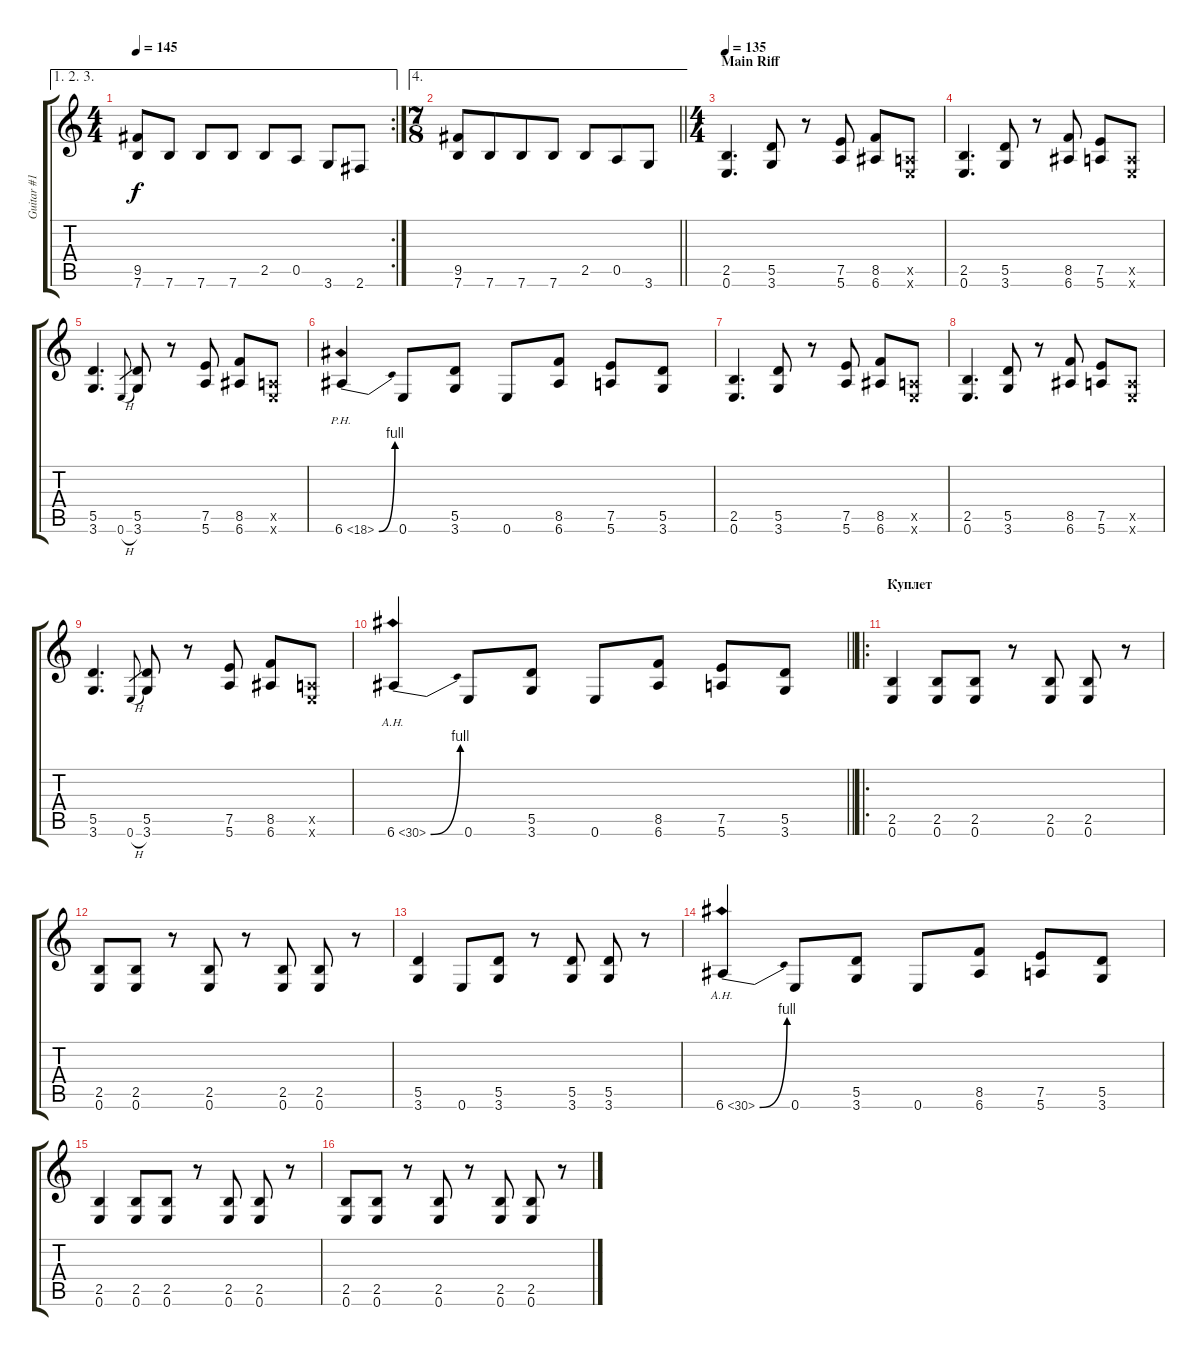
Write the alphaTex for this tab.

\track ("Guitar #1" "Guitar #1") {instrument distortionguitar}
\staff {score tabs}
\tuning (E4 B3 G3 D3 A2 E2) {hide}
\ae (1 2 3)
\rc 2
\ts (4 4)
\tempo 145
\clef g2
\ks c
(9.5 7.6).8{dy f} 7.6.8 7.6.8 7.6.8 2.5.8 0.5.8 3.6.8 2.6.8 |
\ae 4
\ts (7 8)
\barLineRight lightlight
(9.5 7.6).8 7.6.8 7.6.8 7.6.8 2.5.8 0.5.8 3.6.8 |
\ts (4 4)
\section ("" "Main Riff")
\tempo 135
(2.5 0.6).4{d} (5.5 3.6).8 r.8 (7.5 5.6).8 (8.5 6.6).8 (0.5{x} 0.6{x}).8 |
(2.5 0.6).4{d} (5.5 3.6).8 r.8 (8.5 6.6).8 (7.5 5.6).8 (0.5{x} 0.6{x}).8 |
(5.5 3.6).4{d} 0.6{h}.8{gr} (5.5 3.6).8 r.8 (7.5 5.6).8 (8.5 6.6).8 (0.5{x} 0.6{x}).8 |
6.6{be (bend 0 0 60 4) ph 12}.4 0.6.8 (5.5 3.6).8 0.6.8 (8.5 6.6).8 (7.5 5.6).8 (5.5 3.6).8 |
(2.5 0.6).4{d} (5.5 3.6).8 r.8 (7.5 5.6).8 (8.5 6.6).8 (0.5{x} 0.6{x}).8 |
(2.5 0.6).4{d} (5.5 3.6).8 r.8 (8.5 6.6).8 (7.5 5.6).8 (0.5{x} 0.6{x}).8 |
(5.5 3.6).4{d} 0.6{h}.8{gr} (5.5 3.6).8 r.8 (7.5 5.6).8 (8.5 6.6).8 (0.5{x} 0.6{x}).8 |
\barLineRight lightlight
6.6{be (bend 0 0 60 4) ah 24}.4 0.6.8 (5.5 3.6).8 0.6.8 (8.5 6.6).8 (7.5 5.6).8 (5.5 3.6).8 |
\ro
\section ("" "Куплет")
(2.5 0.6).4 (2.5 0.6).8 (2.5 0.6).8 r.8 (2.5 0.6).8 (2.5 0.6).8 r.8 |
(2.5 0.6).8 (2.5 0.6).8 r.8 (2.5 0.6).8 r.8 (2.5 0.6).8 (2.5 0.6).8 r.8 |
(5.5 3.6).4 0.6.8 (5.5 3.6).8 r.8 (5.5 3.6).8 (5.5 3.6).8 r.8 |
6.6{be (bend 0 0 60 4) ah 24}.4 0.6.8 (5.5 3.6).8 0.6.8 (8.5 6.6).8 (7.5 5.6).8 (5.5 3.6).8 |
(2.5 0.6).4 (2.5 0.6).8 (2.5 0.6).8 r.8 (2.5 0.6).8 (2.5 0.6).8 r.8 |
(2.5 0.6).8 (2.5 0.6).8 r.8 (2.5 0.6).8 r.8 (2.5 0.6).8 (2.5 0.6).8 r.8
